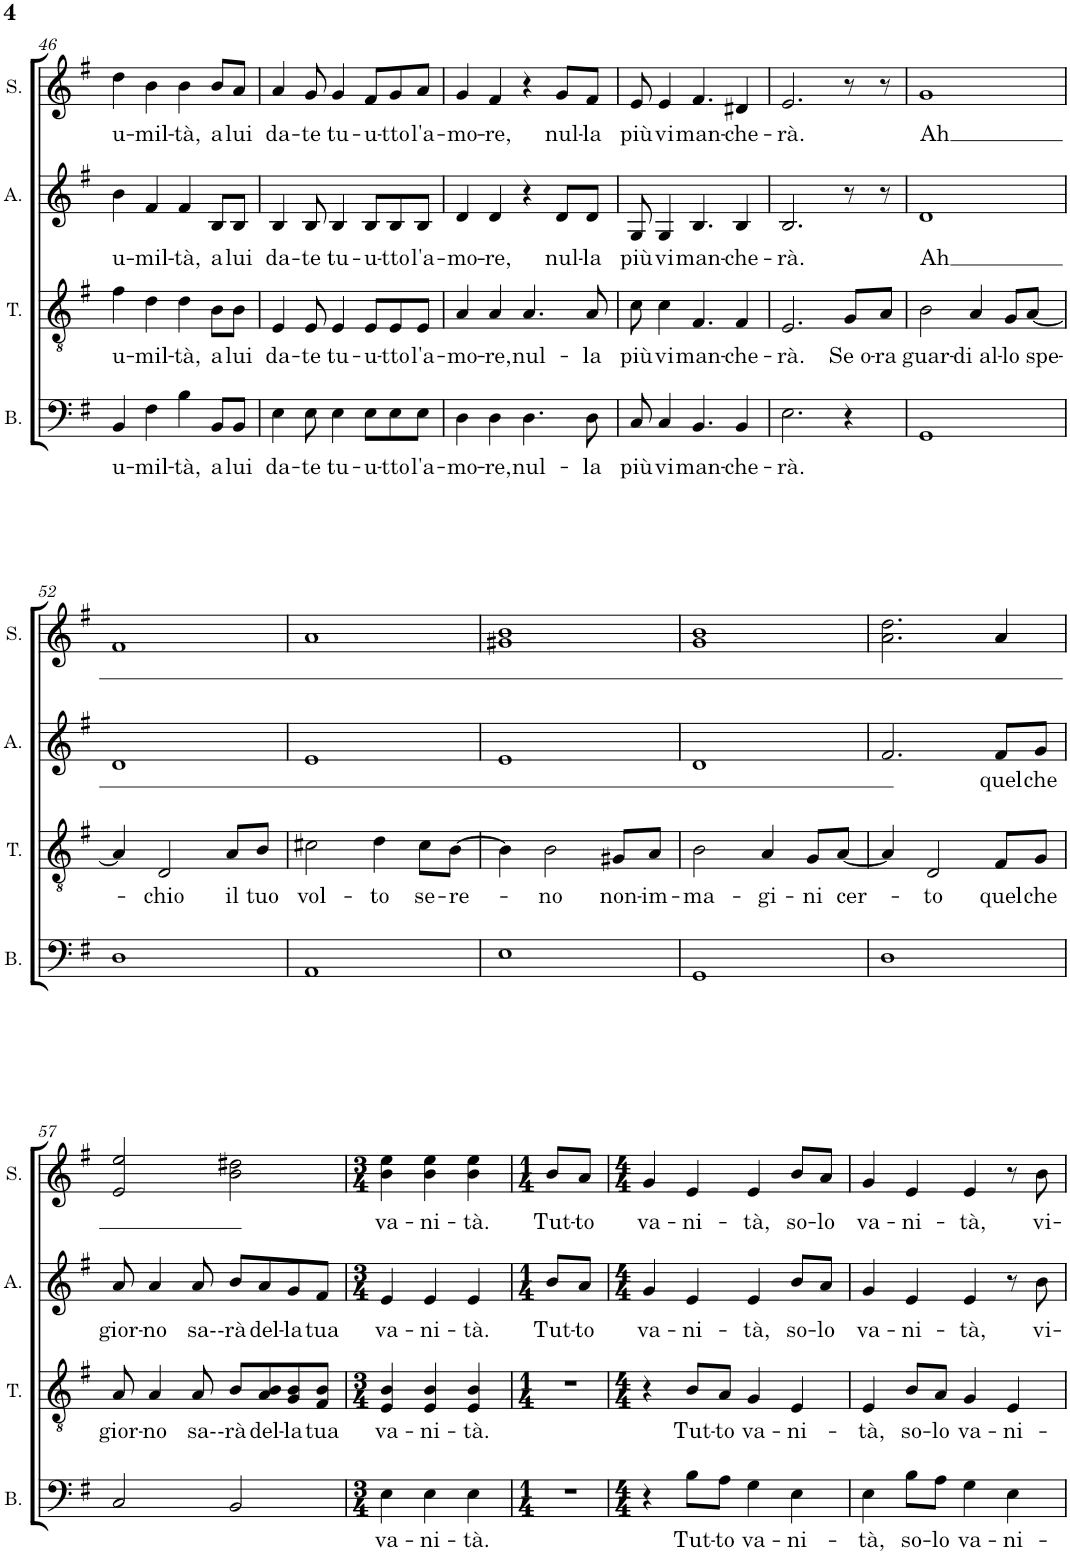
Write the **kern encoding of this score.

**kern	**text	**kern	**text	**kern	**text	**kern	**text
*part4	*part4	*part3	*part3	*part2	*part2	*part1	*part1
*staff4	*staff4	*staff3	*staff3	*staff2	*staff2	*staff1	*staff1
*I"Bass	*	*I"Tenor	*	*I"Alto	*	*I"Soprano	*
*I'B.	*	*I'T.	*	*I'A.	*	*I'S.	*
!!LO:PB:g=z
*clefF4	*	*clefGv2	*	*clefG2	*	*clefG2	*
*k[f#]	*	*k[f#]	*	*k[f#]	*	*k[f#]	*
*M4/4	*	*M4/4	*	*M4/4	*	*M4/4	*
=46	=46	=46	=46	=46	=46	=46	=46
!	!LO:LY:b	!	!LO:LY:b	!	!LO:LY:b	!	!LO:LY:b
4BB/	u-	4f#\	u-	4b\	u-	4dd\	u-
!	!LO:LY:b	!	!LO:LY:b	!	!LO:LY:b	!	!LO:LY:b
4F#\	-mil-	4d\	-mil-	4f#/	-mil-	4b\	-mil-
!	!LO:LY:b	!	!LO:LY:b	!	!LO:LY:b	!	!LO:LY:b
4B\	-tà,	4d\	-tà,	4f#/	-tà,	4b\	-tà,
!	!LO:LY:b	!	!LO:LY:b	!	!LO:LY:b	!	!LO:LY:b
8BB/L	a	8B\L	a	8B/L	a	8b/L	a
!	!LO:LY:b	!	!LO:LY:b	!	!LO:LY:b	!	!LO:LY:b
8BB/J	lui	8B\J	lui	8B/J	lui	8a/J	lui
=47	=47	=47	=47	=47	=47	=47	=47
!	!LO:LY:b	!	!LO:LY:b	!	!LO:LY:b	!	!LO:LY:b
4E\	da-	4E/	da-	4B/	da-	4a/	da-
!	!LO:LY:b	!	!LO:LY:b	!	!LO:LY:b	!	!LO:LY:b
8E\	-te	8E/	-te	8B/	-te	8g/	-te
!	!LO:LY:b	!	!LO:LY:b	!	!LO:LY:b	!	!LO:LY:b
4E\	tu-	4E/	tu-	4B/	tu-	4g/	tu-
!	!LO:LY:b	!	!LO:LY:b	!	!LO:LY:b	!	!LO:LY:b
8E\L	-u-	8E/L	-u-	8B/L	-u-	8f#/L	-u-
!	!LO:LY:b	!	!LO:LY:b	!	!LO:LY:b	!	!LO:LY:b
8E\	-tto	8E/	-tto	8B/	-tto	8g/	-tto
!	!LO:LY:b	!	!LO:LY:b	!	!LO:LY:b	!	!LO:LY:b
8E\J	l'a-	8E/J	l'a-	8B/J	l'a-	8a/J	l'a-
=48	=48	=48	=48	=48	=48	=48	=48
!	!LO:LY:b	!	!LO:LY:b	!	!LO:LY:b	!	!LO:LY:b
4D\	-mo-	4A/	-mo-	4d/	-mo-	4g/	-mo-
!	!LO:LY:b	!	!LO:LY:b	!	!LO:LY:b	!	!LO:LY:b
4D\	-re,	4A/	-re,	4d/	-re,	4f#/	-re,
!	!LO:LY:b	!	!LO:LY:b	!	!	!	!
4.D\	nul-	4.A/	nul-	4r	.	4r	.
!	!	!	!	!	!LO:LY:b	!	!LO:LY:b
.	.	.	.	8d/L	nul-	8g/L	nul-
!	!LO:LY:b	!	!LO:LY:b	!	!LO:LY:b	!	!LO:LY:b
8D\	-la	8A/	-la	8d/J	-la	8f#/J	-la
=49	=49	=49	=49	=49	=49	=49	=49
!	!LO:LY:b	!	!LO:LY:b	!	!LO:LY:b	!	!LO:LY:b
8C/	più	8c\	più	8G/	più	8e/	più
!	!LO:LY:b	!	!LO:LY:b	!	!LO:LY:b	!	!LO:LY:b
4C/	vi	4c\	vi	4G/	vi	4e/	vi
!	!LO:LY:b	!	!LO:LY:b	!	!LO:LY:b	!	!LO:LY:b
4.BB/	man-	4.F#/	man-	4.B/	man-	4.f#/	man-
!	!LO:LY:b	!	!LO:LY:b	!	!LO:LY:b	!	!LO:LY:b
4BB/	-che-	4F#/	-che-	4B/	-che-	4d#X/	-che-
=50	=50	=50	=50	=50	=50	=50	=50
!	!LO:LY:b	!	!LO:LY:b	!	!LO:LY:b	!	!LO:LY:b
2.E\	-rà.	2.E/	-rà.	2.B/	-rà.	2.e/	-rà.
!	!	!	!LO:LY:b	!	!	!	!
4r	.	8G/L	Se o-	8r	.	8r	.
!	!	!	!LO:LY:b	!	!	!	!
.	.	8A/J	-ra	8r	.	8r	.
=51	=51	=51	=51	=51	=51	=51	=51
!	!	!	!LO:LY:b	!	!LO:LY:b	!	!LO:LY:b
1GG	.	2B\	guar-	1d	Ah	1g	Ah
!	!	!	!LO:LY:b	!	!	!	!
.	.	4A/	-di al-	.	.	.	.
!	!	!	!LO:LY:b	!	!	!	!
.	.	8G/L	-lo	.	.	.	.
!	!	!	!LO:LY:b	!	!	!	!
.	.	[8A/J	spe-	.	.	.	.
!!LO:LB:g=z
=52	=52	=52	=52	=52	=52	=52	=52
1D	.	4A/]	.	1d	.	1f#	.
!	!	!	!LO:LY:b	!	!	!	!
.	.	2D/	-chio	.	.	.	.
!	!	!	!LO:LY:b	!	!	!	!
.	.	8A/L	il	.	.	.	.
!	!	!	!LO:LY:b	!	!	!	!
.	.	8B/J	tuo	.	.	.	.
=53	=53	=53	=53	=53	=53	=53	=53
!	!	!	!LO:LY:b	!	!	!	!
1AA	.	2c#X\	vol-	1e	.	1a	.
!	!	!	!LO:LY:b	!	!	!	!
.	.	4d\	-to	.	.	.	.
!	!	!	!LO:LY:b	!	!	!	!
.	.	8c#\L	se-	.	.	.	.
!	!	!	!LO:LY:b	!	!	!	!
.	.	[8B\J	-re-	.	.	.	.
=54	=54	=54	=54	=54	=54	=54	=54
1E	.	4B\]	.	1e	.	1g#X 1b	.
!	!	!	!LO:LY:b	!	!	!	!
.	.	2B\	-no	.	.	.	.
!	!	!	!LO:LY:b	!	!	!	!
.	.	8G#X/L	non-	.	.	.	.
!	!	!	!LO:LY:b	!	!	!	!
.	.	8A/J	-im-	.	.	.	.
=55	=55	=55	=55	=55	=55	=55	=55
!	!	!	!LO:LY:b	!	!	!	!
1GG	.	2B\	-ma-	1d	.	1g 1b	.
!	!	!	!LO:LY:b	!	!	!	!
.	.	4A/	-gi-	.	.	.	.
!	!	!	!LO:LY:b	!	!	!	!
.	.	8G/L	-ni	.	.	.	.
!	!	!	!LO:LY:b	!	!	!	!
.	.	[8A/J	cer-	.	.	.	.
=56	=56	=56	=56	=56	=56	=56	=56
1D	.	4A/]	.	2.f#/	.	2.a\ 2.dd\	.
!	!	!	!LO:LY:b	!	!	!	!
.	.	2D/	-to	.	.	.	.
!	!	!	!LO:LY:b	!	!LO:LY:b	!	!
.	.	8F#/L	quel	8f#/L	quel	4a/	.
!	!	!	!LO:LY:b	!	!LO:LY:b	!	!
.	.	8G/J	che	8g/J	che	.	.
!!LO:LB:g=z
=57	=57	=57	=57	=57	=57	=57	=57
!	!	!	!LO:LY:b	!	!LO:LY:b	!	!
2C/	.	8A/	gior-	8a/	gior-	2e/ 2ee/	.
!	!	!	!LO:LY:b	!	!LO:LY:b	!	!
.	.	4A/	-no	4a/	-no	.	.
!	!	!	!LO:LY:b	!	!LO:LY:b	!	!
.	.	8A/	sa-	8a/	sa-	.	.
!	!	!	!LO:LY:b	!	!LO:LY:b	!	!
2BB/	.	8B/L	-rà	8b/L	-rà	2b\ 2dd#X\	.
!	!	!	!LO:LY:b	!	!LO:LY:b	!	!
.	.	8A/ 8B/	del-	8a/	del-	.	.
!	!	!	!LO:LY:b	!	!LO:LY:b	!	!
.	.	8G/ 8B/	-la	8g/	-la	.	.
!	!	!	!LO:LY:b	!	!LO:LY:b	!	!
.	.	8F#/ 8B/J	tua	8f#/J	tua	.	.
=58	=58	=58	=58	=58	=58	=58	=58
*M3/4	*	*M3/4	*	*M3/4	*	*M3/4	*
!	!LO:LY:b	!	!LO:LY:b	!	!LO:LY:b	!	!LO:LY:b
4E\	va-	4E/ 4B/	va-	4e/	va-	4b\ 4ee\	va-
!	!LO:LY:b	!	!LO:LY:b	!	!LO:LY:b	!	!LO:LY:b
4E\	-ni-	4E/ 4B/	-ni-	4e/	-ni-	4b\ 4ee\	-ni-
!	!LO:LY:b	!	!LO:LY:b	!	!LO:LY:b	!	!LO:LY:b
4E\	-tà.	4E/ 4B/	-tà.	4e/	-tà.	4b\ 4ee\	-tà.
=59	=59	=59	=59	=59	=59	=59	=59
*M1/4	*	*M1/4	*	*M1/4	*	*M1/4	*
!	!	!	!	!	!LO:LY:b	!	!LO:LY:b
4r	.	4r	.	8b/L	Tut-	8b/L	Tut-
!	!	!	!	!	!LO:LY:b	!	!LO:LY:b
.	.	.	.	8a/J	-to	8a/J	-to
=60	=60	=60	=60	=60	=60	=60	=60
*M4/4	*	*M4/4	*	*M4/4	*	*M4/4	*
!	!	!	!	!	!LO:LY:b	!	!LO:LY:b
4r	.	4r	.	4g/	va-	4g/	va-
!	!LO:LY:b	!	!LO:LY:b	!	!LO:LY:b	!	!LO:LY:b
8B\L	Tut-	8B/L	Tut-	4e/	-ni-	4e/	-ni-
!	!LO:LY:b	!	!LO:LY:b	!	!	!	!
8A\J	-to	8A/J	-to	.	.	.	.
!	!LO:LY:b	!	!LO:LY:b	!	!LO:LY:b	!	!LO:LY:b
4G\	va-	4G/	va-	4e/	-tà,	4e/	-tà,
!	!LO:LY:b	!	!LO:LY:b	!	!LO:LY:b	!	!LO:LY:b
4E\	-ni-	4E/	-ni-	8b/L	so-	8b/L	so-
!	!	!	!	!	!LO:LY:b	!	!LO:LY:b
.	.	.	.	8a/J	-lo	8a/J	-lo
=61	=61	=61	=61	=61	=61	=61	=61
!	!LO:LY:b	!	!LO:LY:b	!	!LO:LY:b	!	!LO:LY:b
4E\	-tà,	4E/	-tà,	4g/	va-	4g/	va-
!	!LO:LY:b	!	!LO:LY:b	!	!LO:LY:b	!	!LO:LY:b
8B\L	so-	8B/L	so-	4e/	-ni-	4e/	-ni-
!	!LO:LY:b	!	!LO:LY:b	!	!	!	!
8A\J	-lo	8A/J	-lo	.	.	.	.
!	!LO:LY:b	!	!LO:LY:b	!	!LO:LY:b	!	!LO:LY:b
4G\	va-	4G/	va-	4e/	-tà,	4e/	-tà,
!	!LO:LY:b	!	!LO:LY:b	!	!	!	!
4E\	-ni-	4E/	-ni-	8r	.	8r	.
!	!	!	!	!	!LO:LY:b	!	!LO:LY:b
.	.	.	.	8b\	vi-	8b\	vi-
=	=	=	=	=	=	=	=
*-	*-	*-	*-	*-	*-	*-	*-
